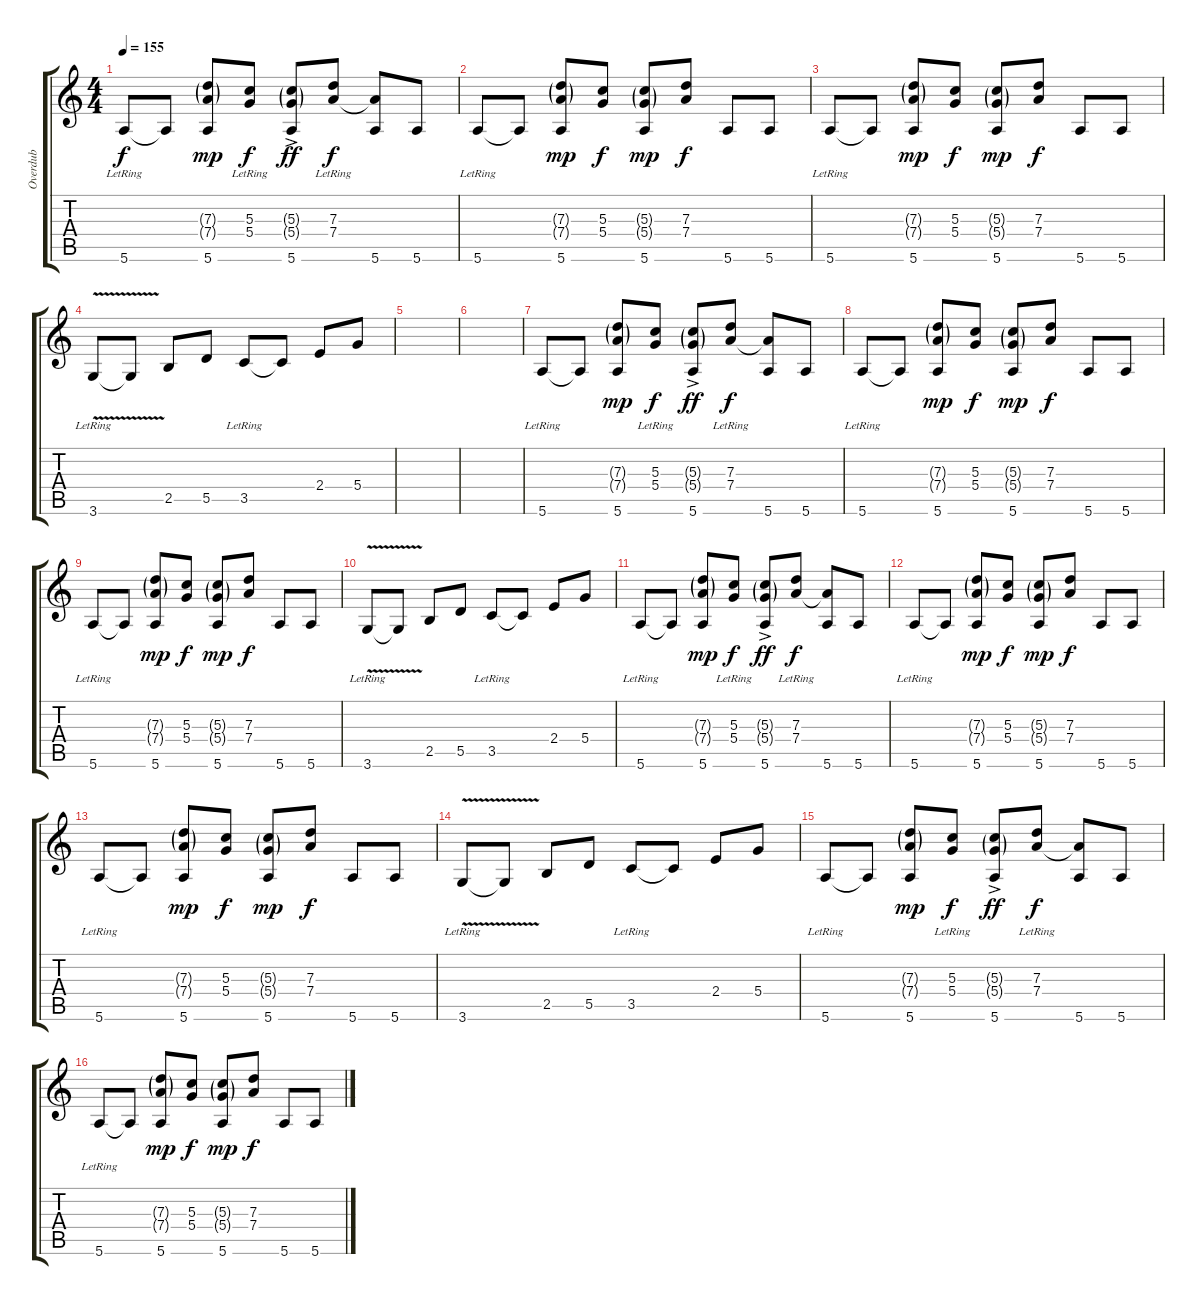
\track ("Overdub" "Overdub") {instrument fretlessbass}
\staff {score tabs}
\tuning (E4 B3 G3 D3 A2 E2) {hide}
\ts (4 4)
\tempo 155
\clef g2
\ks c
5.6{lr}.8{dy f} 5.6{t}.8 (7.3{g} 7.4{g} 5.6).8{dy mp} (5.3 5.4{lr}).8{dy f} (5.3{g} 5.4{g} 5.6{ac}).8{dy ff} (7.3 7.4{lr}).8{dy f} (7.4{t} 5.6).8 5.6.8 |
5.6{lr}.8 5.6{t}.8 (7.3{g} 7.4{g} 5.6).8{dy mp} (5.3 5.4).8{dy f} (5.3{g} 5.4{g} 5.6).8{dy mp} (7.3 7.4).8{dy f} 5.6.8 5.6.8 |
5.6{lr}.8 5.6{t}.8 (7.3{g} 7.4{g} 5.6).8{dy mp} (5.3 5.4).8{dy f} (5.3{g} 5.4{g} 5.6).8{dy mp} (7.3 7.4).8{dy f} 5.6.8 5.6.8 |
3.6{v lr}.8 3.6{t}.8 2.5.8 5.5.8 3.5{lr}.8 3.5{t}.8 2.4.8 5.4.8 |
|
|
5.6{lr}.8 5.6{t}.8 (7.3{g} 7.4{g} 5.6).8{dy mp} (5.3 5.4{lr}).8{dy f} (5.3{g} 5.4{g} 5.6{ac}).8{dy ff} (7.3 7.4{lr}).8{dy f} (7.4{t} 5.6).8 5.6.8 |
5.6{lr}.8 5.6{t}.8 (7.3{g} 7.4{g} 5.6).8{dy mp} (5.3 5.4).8{dy f} (5.3{g} 5.4{g} 5.6).8{dy mp} (7.3 7.4).8{dy f} 5.6.8 5.6.8 |
5.6{lr}.8 5.6{t}.8 (7.3{g} 7.4{g} 5.6).8{dy mp} (5.3 5.4).8{dy f} (5.3{g} 5.4{g} 5.6).8{dy mp} (7.3 7.4).8{dy f} 5.6.8 5.6.8 |
3.6{v lr}.8 3.6{t}.8 2.5.8 5.5.8 3.5{lr}.8 3.5{t}.8 2.4.8 5.4.8 |
5.6{lr}.8 5.6{t}.8 (7.3{g} 7.4{g} 5.6).8{dy mp} (5.3 5.4{lr}).8{dy f} (5.3{g} 5.4{g} 5.6{ac}).8{dy ff} (7.3 7.4{lr}).8{dy f} (7.4{t} 5.6).8 5.6.8 |
5.6{lr}.8 5.6{t}.8 (7.3{g} 7.4{g} 5.6).8{dy mp} (5.3 5.4).8{dy f} (5.3{g} 5.4{g} 5.6).8{dy mp} (7.3 7.4).8{dy f} 5.6.8 5.6.8 |
5.6{lr}.8 5.6{t}.8 (7.3{g} 7.4{g} 5.6).8{dy mp} (5.3 5.4).8{dy f} (5.3{g} 5.4{g} 5.6).8{dy mp} (7.3 7.4).8{dy f} 5.6.8 5.6.8 |
3.6{v lr}.8 3.6{t}.8 2.5.8 5.5.8 3.5{lr}.8 3.5{t}.8 2.4.8 5.4.8 |
5.6{lr}.8 5.6{t}.8 (7.3{g} 7.4{g} 5.6).8{dy mp} (5.3 5.4{lr}).8{dy f} (5.3{g} 5.4{g} 5.6{ac}).8{dy ff} (7.3 7.4{lr}).8{dy f} (7.4{t} 5.6).8 5.6.8 |
5.6{lr}.8 5.6{t}.8 (7.3{g} 7.4{g} 5.6).8{dy mp} (5.3 5.4).8{dy f} (5.3{g} 5.4{g} 5.6).8{dy mp} (7.3 7.4).8{dy f} 5.6.8 5.6.8
